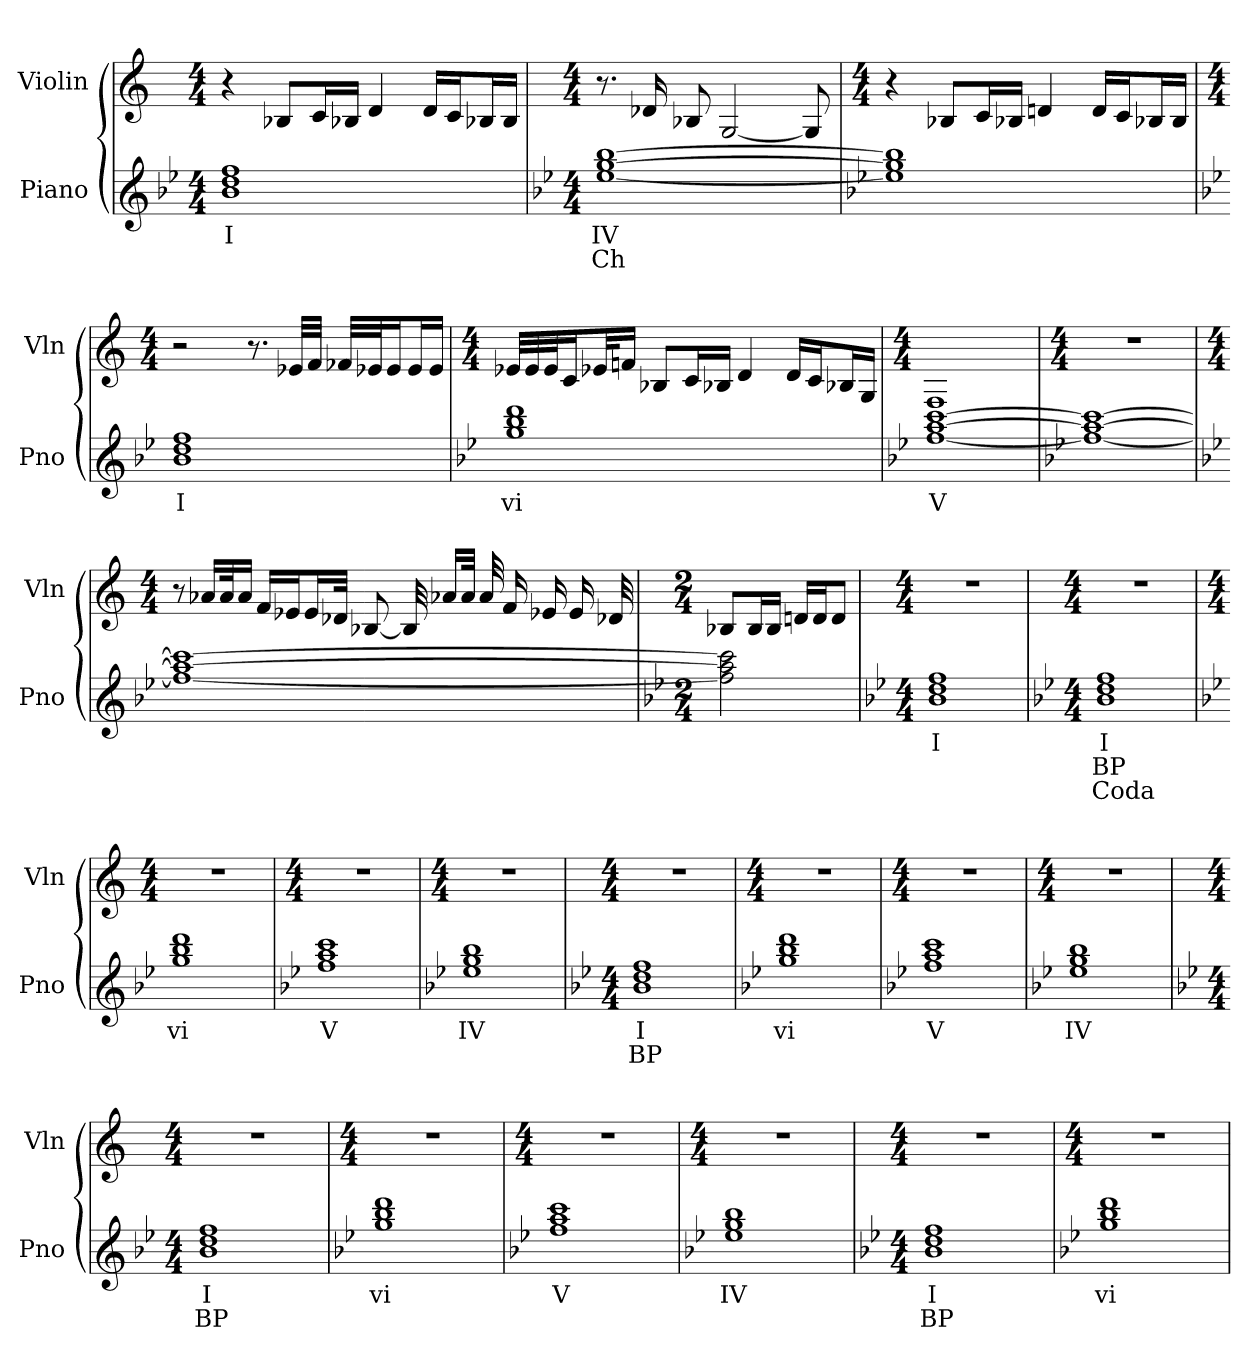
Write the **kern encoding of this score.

**kern	**text	**text	**text	**kern
*part2	*part2	*part2	*part2	*part1
*staff2	*staff2	*staff2	*staff2	*staff1
*I"Piano	*	*	*	*I"Violin
*I'Pno	*	*	*	*I'Vln
*k[b-e-]	*	*	*	*
*B-:	*	*	*	*
*M4/4	*	*	*	*M4/4
=	=	=	=	=
1b- 1dd 1ff	I	.	.	4r
.	.	.	.	8B-XL
.	.	.	.	16cL
.	.	.	.	16B-XJJ
.	.	.	.	4d
.	.	.	.	16dLL
.	.	.	.	16cJ
.	.	.	.	16B-XL
.	.	.	.	16B-JJ
=	=	=	=	=
*k[b-e-]	*	*	*	*
*B-:	*	*	*	*
*M4/4	*	*	*	*M4/4
[1ee- [1gg [1bb-	IV	Ch	.	8.r
.	.	.	.	16d-X
.	.	.	.	8B-X
.	.	.	.	[2G
.	.	.	.	8G]
=	=	=	=	=
*k[b-e-]	*	*	*	*
*B-:	*	*	*	*
*	*	*	*	*M4/4
1ee-] 1gg] 1bb-]	.	.	.	4r
.	.	.	.	8B-XL
.	.	.	.	16cL
.	.	.	.	16B-XJJ
.	.	.	.	4dn
.	.	.	.	16dLL
.	.	.	.	16cJ
.	.	.	.	16B-XL
.	.	.	.	16B-JJ
=	=	=	=	=
*k[b-e-]	*	*	*	*
*B-:	*	*	*	*
*	*	*	*	*M4/4
1b- 1dd 1ff	I	.	.	2r
.	.	.	.	8.r
.	.	.	.	32e-XLLL
.	.	.	.	32fJJJ
.	.	.	.	32f-XLLL
.	.	.	.	32e-XJ
.	.	.	.	16e-J
.	.	.	.	16e-L
.	.	.	.	16e-JJ
=	=	=	=	=
*k[b-e-]	*	*	*	*
*B-:	*	*	*	*
*	*	*	*	*M4/4
1gg 1bb- 1ddd	vi	.	.	32e-XLLL
.	.	.	.	32e-
.	.	.	.	32e-J
.	.	.	.	16cJ
.	.	.	.	32e-XKL
.	.	.	.	16fnJJ
.	.	.	.	8B-XL
.	.	.	.	16cL
.	.	.	.	16B-XJJ
.	.	.	.	4d
.	.	.	.	16dLL
.	.	.	.	16cJ
.	.	.	.	16B-XL
.	.	.	.	16GJJ
=	=	=	=	=
*k[b-e-]	*	*	*	*
*B-:	*	*	*	*
*	*	*	*	*M4/4
[1ff [1aa [1ccc	V	.	.	1F
=	=	=	=	=
*k[b-e-]	*	*	*	*
*B-:	*	*	*	*
*	*	*	*	*M4/4
1ff_ 1aa_ 1ccc_	.	.	.	1r
=	=	=	=	=
*k[b-e-]	*	*	*	*
*B-:	*	*	*	*
*	*	*	*	*M4/4
1ff_ 1aa_ 1ccc_	.	.	.	8r
.	.	.	.	16a-XLL
.	.	.	.	32a-K
.	.	.	.	16a-JJ
.	.	.	.	16fLL
.	.	.	.	16e-XJ
.	.	.	.	16e-L
.	.	.	.	32d-XJJk
.	.	.	.	[8B-X
.	.	.	.	32B-]
.	.	.	.	16a-XLL
.	.	.	.	32a-JJk
.	.	.	.	32a-LLL
.	.	.	.	16f
.	.	.	.	16e-XJ
.	.	.	.	16e-L
.	.	.	.	32d-XJJk
=	=	=	=	=
*k[b-e-]	*	*	*	*
*B-:	*	*	*	*
*M2/4	*	*	*	*M2/4
2ff] 2aa] 2ccc]	.	.	.	8B-XL
.	.	.	.	16B-L
.	.	.	.	16B-JJ
.	.	.	.	16dnLL
.	.	.	.	16dJ
.	.	.	.	8dJ
=	=	=	=	=
*k[b-e-]	*	*	*	*
*B-:	*	*	*	*
*M4/4	*	*	*	*M4/4
1b- 1dd 1ff	I	.	.	1r
=	=	=	=	=
*k[b-e-]	*	*	*	*
*B-:	*	*	*	*
*M4/4	*	*	*	*M4/4
1b- 1dd 1ff	I	BP	Coda	1r
=	=	=	=	=
*k[b-e-]	*	*	*	*
*B-:	*	*	*	*
*	*	*	*	*M4/4
1gg 1bb- 1ddd	vi	.	.	1r
=	=	=	=	=
*k[b-e-]	*	*	*	*
*B-:	*	*	*	*
*	*	*	*	*M4/4
1ff 1aa 1ccc	V	.	.	1r
=	=	=	=	=
*k[b-e-]	*	*	*	*
*B-:	*	*	*	*
*	*	*	*	*M4/4
1ee- 1gg 1bb-	IV	.	.	1r
=	=	=	=	=
*k[b-e-]	*	*	*	*
*B-:	*	*	*	*
*M4/4	*	*	*	*M4/4
1b- 1dd 1ff	I	BP	.	1r
=	=	=	=	=
*k[b-e-]	*	*	*	*
*B-:	*	*	*	*
*	*	*	*	*M4/4
1gg 1bb- 1ddd	vi	.	.	1r
=	=	=	=	=
*k[b-e-]	*	*	*	*
*B-:	*	*	*	*
*	*	*	*	*M4/4
1ff 1aa 1ccc	V	.	.	1r
=	=	=	=	=
*k[b-e-]	*	*	*	*
*B-:	*	*	*	*
*	*	*	*	*M4/4
1ee- 1gg 1bb-	IV	.	.	1r
=	=	=	=	=
*k[b-e-]	*	*	*	*
*B-:	*	*	*	*
*M4/4	*	*	*	*M4/4
1b- 1dd 1ff	I	BP	.	1r
=	=	=	=	=
*k[b-e-]	*	*	*	*
*B-:	*	*	*	*
*	*	*	*	*M4/4
1gg 1bb- 1ddd	vi	.	.	1r
=	=	=	=	=
*k[b-e-]	*	*	*	*
*B-:	*	*	*	*
*	*	*	*	*M4/4
1ff 1aa 1ccc	V	.	.	1r
=	=	=	=	=
*k[b-e-]	*	*	*	*
*B-:	*	*	*	*
*	*	*	*	*M4/4
1ee- 1gg 1bb-	IV	.	.	1r
=	=	=	=	=
*k[b-e-]	*	*	*	*
*B-:	*	*	*	*
*M4/4	*	*	*	*M4/4
1b- 1dd 1ff	I	BP	.	1r
=	=	=	=	=
*k[b-e-]	*	*	*	*
*B-:	*	*	*	*
*	*	*	*	*M4/4
1gg 1bb- 1ddd	vi	.	.	1r
=	=	=	=	=
*-	*-	*-	*-	*-
